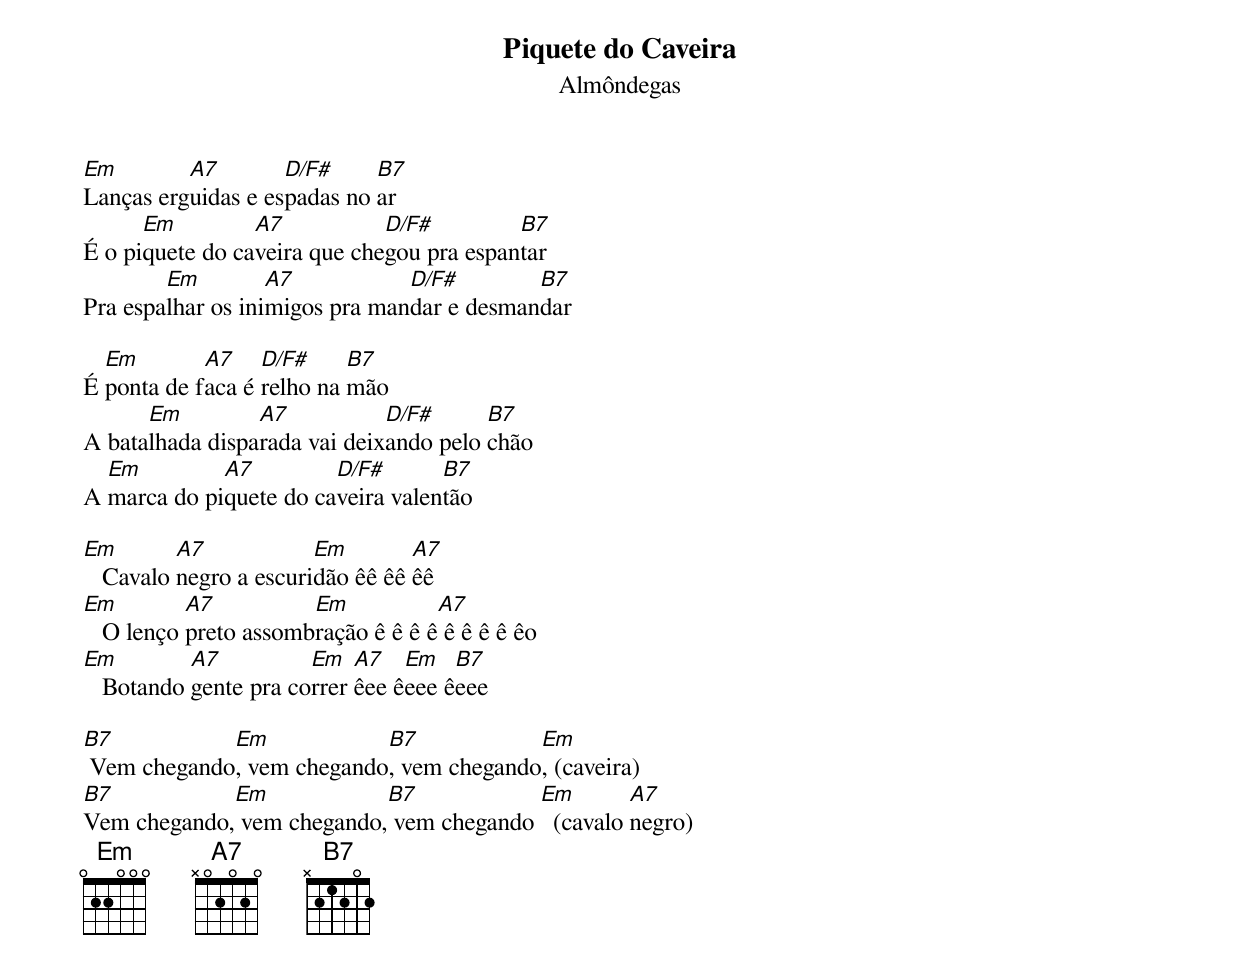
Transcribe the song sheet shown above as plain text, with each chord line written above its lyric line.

Piquete do Caveira
Almôndegas

Em        A7        D/F#     B7
Lanças erguidas e espadas no ar
      Em         A7           D/F#         B7
É o piquete do caveira que chegou pra espantar
        Em         A7           D/F#        B7
Pra espalhar os inimigos pra mandar e desmandar

  Em        A7    D/F#     B7
É ponta de faca é relho na mão
      Em         A7           D/F#      B7
A batalhada disparada vai deixando pelo chão
  Em         A7         D/F#       B7
A marca do piquete do caveira valentão

Em        A7            Em        A7
   Cavalo negro a escuridão êê êê êê
Em         A7          Em           A7
   O lenço preto assombração ê ê ê ê ê ê ê ê êo
Em         A7          Em   A7   Em   B7
   Botando gente pra correr êee êeee êeee

B7           Em            B7            Em
 Vem chegando, vem chegando, vem chegando, (caveira)
B7           Em            B7            Em        A7
Vem chegando, vem chegando, vem chegando   (cavalo negro)
